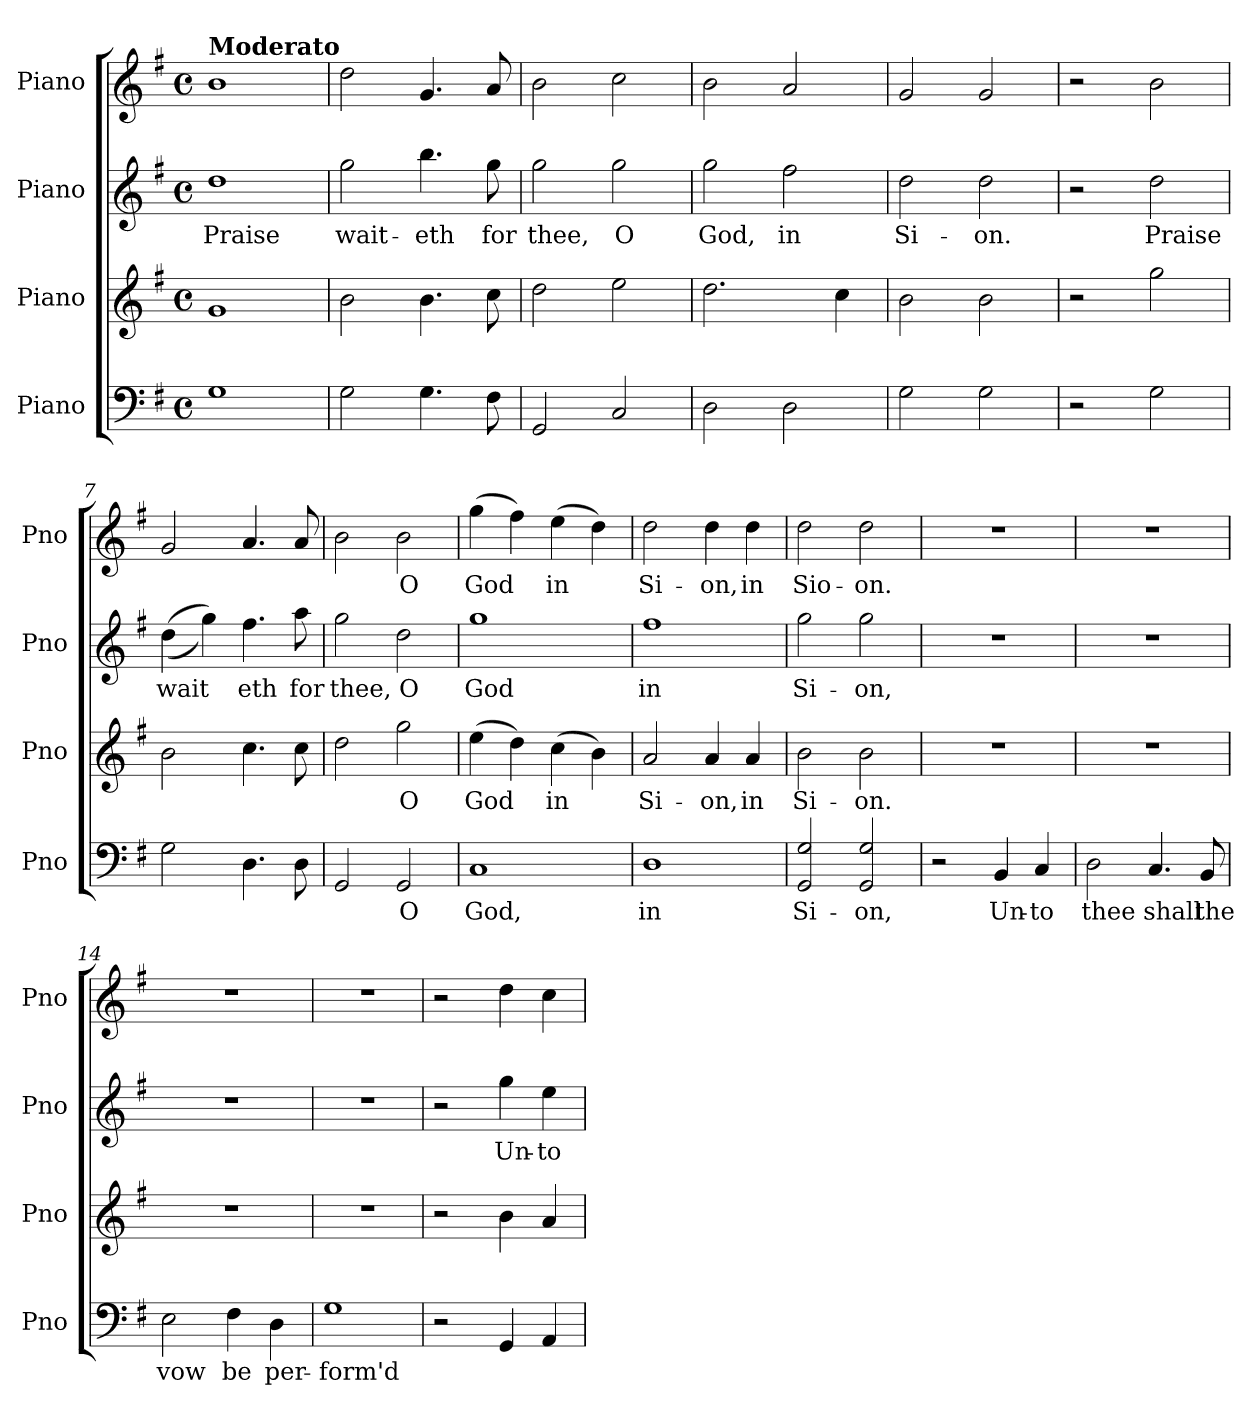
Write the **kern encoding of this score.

**kern	**text	**kern	**text	**kern	**text	**kern	**text
*part4	*part4	*part3	*part3	*part2	*part2	*part1	*part1
*staff4	*staff4	*staff3	*staff3	*staff2	*staff2	*staff1	*staff1
*I"Piano	*	*I"Piano	*	*I"Piano	*	*I"Piano	*
*I'Pno	*	*I'Pno	*	*I'Pno	*	*I'Pno	*
*clefF4	*	*clefG2	*	*clefG2	*	*clefG2	*
*k[f#]	*	*k[f#]	*	*k[f#]	*	*k[f#]	*
*M4/4	*	*M4/4	*	*M4/4	*	*M4/4	*
*met(c)	*	*met(c)	*	*met(c)	*	*met(c)	*
=1	=1	=1	=1	=1	=1	=1	=1
!	!	!	!	!	!	!LO:TX:a:B:t=Moderato	!
!	!	!	!	!	!LO:LY:b	!	!
1G	.	1g	.	1dd	Praise	1b	.
=2	=2	=2	=2	=2	=2	=2	=2
!	!	!	!	!	!LO:LY:b	!	!
2G\	.	2b\	.	2gg\	wait-	2dd\	.
!	!	!	!	!	!LO:LY:b	!	!
4.G\	.	4.b\	.	4.bb\	-eth	4.g/	.
!	!	!	!	!	!LO:LY:b	!	!
8F#\	.	8cc\	.	8gg\	for	8a/	.
=3	=3	=3	=3	=3	=3	=3	=3
!	!	!	!	!	!LO:LY:b	!	!
2GG/	.	2dd\	.	2gg\	thee,	2b\	.
!	!	!	!	!	!LO:LY:b	!	!
2C/	.	2ee\	.	2gg\	O	2cc\	.
=4	=4	=4	=4	=4	=4	=4	=4
!	!	!	!	!	!LO:LY:b	!	!
2D\	.	2.dd\	.	2gg\	God,	2b\	.
!	!	!	!	!	!LO:LY:b	!	!
2D\	.	.	.	2ff#\	in	2a/	.
.	.	4cc\	.	.	.	.	.
=5	=5	=5	=5	=5	=5	=5	=5
!	!	!	!	!	!LO:LY:b	!	!
2G\	.	2b\	.	2dd\	Si-	2g/	.
!	!	!	!	!	!LO:LY:b	!	!
2G\	.	2b\	.	2dd\	-on.	2g/	.
=6	=6	=6	=6	=6	=6	=6	=6
2r	.	2r	.	2r	.	2r	.
!	!	!	!	!	!LO:LY:b	!	!
2G\	.	2gg\	.	2dd\	Praise	2b\	.
=7	=7	=7	=7	=7	=7	=7	=7
!	!	!	!	!	!LO:LY:b	!	!
2G\	.	2b\	.	(>(>4dd\	wait	2g/	.
.	.	.	.	4gg\))	.	.	.
!	!	!	!	!	!LO:LY:b	!	!
4.D\	.	4.cc\	.	4.ff#\	eth	4.a/	.
!	!	!	!	!	!LO:LY:b	!	!
8D\	.	8cc\	.	8aa\	for	8a/	.
=8	=8	=8	=8	=8	=8	=8	=8
!	!	!	!	!	!LO:LY:b	!	!
2GG/	.	2dd\	.	2gg\	thee,	2b\	.
!	!LO:LY:b	!	!LO:LY:b	!	!LO:LY:b	!	!LO:LY:b
2GG/	O	2gg\	O	2dd\	O	2b\	O
=9	=9	=9	=9	=9	=9	=9	=9
!	!LO:LY:b	!	!LO:LY:b	!	!LO:LY:b	!	!LO:LY:b
1C	God,	(>4ee\	God	1gg	God	(>4gg\	God
.	.	4dd\)	.	.	.	4ff#\)	.
!	!	!	!LO:LY:b	!	!	!	!LO:LY:b
.	.	(>4cc\	in	.	.	(>4ee\	in
.	.	4b\)	.	.	.	4dd\)	.
!!LO:LB:g=z
=10	=10	=10	=10	=10	=10	=10	=10
!	!LO:LY:b	!	!LO:LY:b	!	!LO:LY:b	!	!LO:LY:b
1D	in	2a/	Si-	1ff#	in	2dd\	Si-
!	!	!	!LO:LY:b	!	!	!	!LO:LY:b
.	.	4a/	-on,	.	.	4dd\	-on,
!	!	!	!LO:LY:b	!	!	!	!LO:LY:b
.	.	4a/	in	.	.	4dd\	in
=11	=11	=11	=11	=11	=11	=11	=11
!	!LO:LY:b	!	!LO:LY:b	!	!LO:LY:b	!	!LO:LY:b
2GG/ 2G/	Si-	2b\	Si-	2gg\	Si-	2dd\	Sio-
!	!LO:LY:b	!	!LO:LY:b	!	!LO:LY:b	!	!LO:LY:b
2GG/ 2G/	-on,	2b\	-on.	2gg\	-on,	2dd\	-on.
=12	=12	=12	=12	=12	=12	=12	=12
2r	.	1r	.	1r	.	1r	.
!	!LO:LY:b	!	!	!	!	!	!
4BB/	Un-	.	.	.	.	.	.
!	!LO:LY:b	!	!	!	!	!	!
4C/	-to	.	.	.	.	.	.
=13	=13	=13	=13	=13	=13	=13	=13
!	!LO:LY:b	!	!	!	!	!	!
2D\	thee	1r	.	1r	.	1r	.
!	!LO:LY:b	!	!	!	!	!	!
4.C/	shall	.	.	.	.	.	.
!	!LO:LY:b	!	!	!	!	!	!
8BB/	the	.	.	.	.	.	.
=14	=14	=14	=14	=14	=14	=14	=14
!	!LO:LY:b	!	!	!	!	!	!
2E\	vow	1r	.	1r	.	1r	.
!	!LO:LY:b	!	!	!	!	!	!
4F#\	be	.	.	.	.	.	.
!	!LO:LY:b	!	!	!	!	!	!
4D\	per-	.	.	.	.	.	.
=15	=15	=15	=15	=15	=15	=15	=15
!	!LO:LY:b	!	!	!	!	!	!
1G	-form'd	1r	.	1r	.	1r	.
=16	=16	=16	=16	=16	=16	=16	=16
2r	.	2r	.	2r	.	2r	.
!	!	!	!	!	!LO:LY:b	!	!
4GG/	.	4b\	.	4gg\	Un-	4dd\	.
!	!	!	!	!	!LO:LY:b	!	!
4AA/	.	4a/	.	4ee\	-to	4cc\	.
=	=	=	=	=	=	=	=
*-	*-	*-	*-	*-	*-	*-	*-
